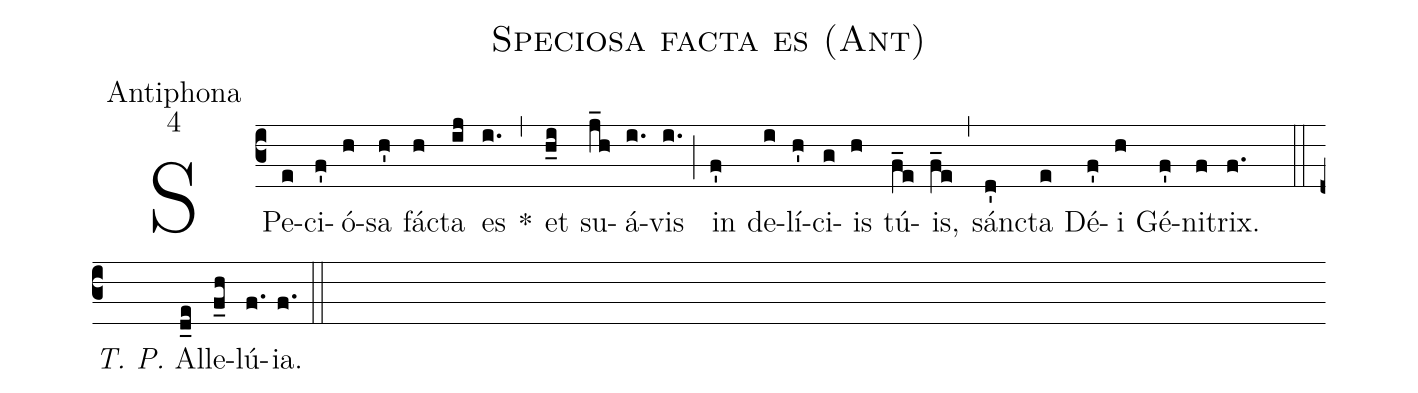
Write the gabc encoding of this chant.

name:Speciosa facta es (Ant);
office-part:Antiphona;
mode:4;
%%
(c3) SPe(e)ci(f')ó(h)sa(h') fá(h)cta(ij) es(i.) *(,) et(h_i) su(j_h)á(i.)vis(i.) (;) in(f') de(i)lí(h')ci(g)is(h) tú(f_e)is,(f_e) (,) sán(d')cta(e) Dé(f')i(h) Gé(f')ni(f)trix.(f.) (::) <i>T. P.</i> Al(d_e)le(f_h)lú(f.){ia}.(f.) (::)
